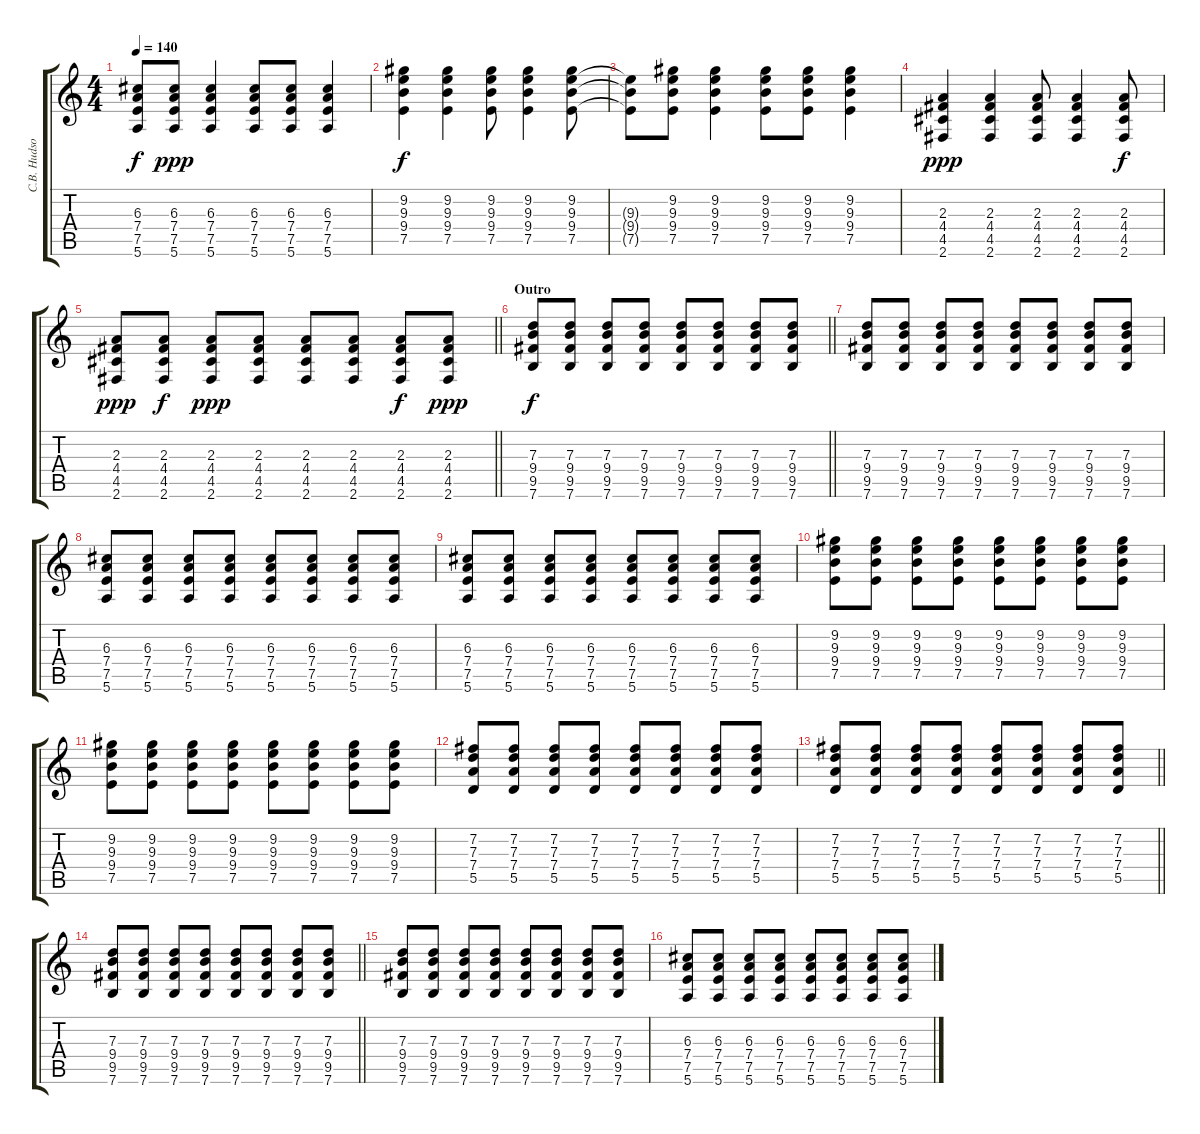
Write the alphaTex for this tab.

\track ("C.B. Hudson" "C.B. Hudso") {instrument overdrivenguitar}
\staff {score tabs}
\tuning (E4 B3 G3 D3 A2 E2) {hide}
\ts (4 4)
\tempo 140
\clef g2
\ks c
(6.3{t} 7.4{t} 7.5{t} 5.6{t}).8{dy f} (6.3 7.4 7.5 5.6).8{dy ppp} (6.3 7.4 7.5 5.6).4 (6.3 7.4 7.5 5.6).8 (6.3 7.4 7.5 5.6).8 (6.3 7.4 7.5 5.6).4 |
(9.2 9.3 9.4 7.5).4{dy f} (9.2 9.3 9.4 7.5).4 (9.2 9.3 9.4 7.5).8 (9.2 9.3 9.4 7.5).4 (9.2 9.3 9.4 7.5).8 |
(9.3{t} 9.4{t} 7.5{t}).8 (9.2 9.3 9.4 7.5).8 (9.2 9.3 9.4 7.5).4 (9.2 9.3 9.4 7.5).8 (9.2 9.3 9.4 7.5).8 (9.2 9.3 9.4 7.5).4 |
(2.3 4.4 4.5 2.6).4{dy ppp} (2.3 4.4 4.5 2.6).4 (2.3 4.4 4.5 2.6).8 (2.3 4.4 4.5 2.6).4 (2.3 4.4 4.5 2.6).8{dy f} |
\barLineRight lightlight
(2.3 4.4 4.5 2.6).8{dy ppp} (2.3 4.4 4.5 2.6).8{dy f} (2.3 4.4 4.5 2.6).8{dy ppp} (2.3 4.4 4.5 2.6).8 (2.3 4.4 4.5 2.6).8 (2.3 4.4 4.5 2.6).8 (2.3 4.4 4.5 2.6).8{dy f} (2.3 4.4 4.5 2.6).8{dy ppp} |
\section ("" "Outro")
\barLineRight lightlight
(7.3 9.4 9.5 7.6).8{dy f volume 10 instrument overdrivenguitar} (7.3 9.4 9.5 7.6).8 (7.3 9.4 9.5 7.6).8 (7.3 9.4 9.5 7.6).8 (7.3 9.4 9.5 7.6).8 (7.3 9.4 9.5 7.6).8 (7.3 9.4 9.5 7.6).8 (7.3 9.4 9.5 7.6).8 |
(7.3 9.4 9.5 7.6).8{volume 10 instrument overdrivenguitar} (7.3 9.4 9.5 7.6).8 (7.3 9.4 9.5 7.6).8 (7.3 9.4 9.5 7.6).8 (7.3 9.4 9.5 7.6).8 (7.3 9.4 9.5 7.6).8 (7.3 9.4 9.5 7.6).8 (7.3 9.4 9.5 7.6).8 |
(6.3 7.4 7.5 5.6).8 (6.3 7.4 7.5 5.6).8 (6.3 7.4 7.5 5.6).8 (6.3 7.4 7.5 5.6).8 (6.3 7.4 7.5 5.6).8 (6.3 7.4 7.5 5.6).8 (6.3 7.4 7.5 5.6).8 (6.3 7.4 7.5 5.6).8 |
(6.3 7.4 7.5 5.6).8 (6.3 7.4 7.5 5.6).8 (6.3 7.4 7.5 5.6).8 (6.3 7.4 7.5 5.6).8 (6.3 7.4 7.5 5.6).8 (6.3 7.4 7.5 5.6).8 (6.3 7.4 7.5 5.6).8 (6.3 7.4 7.5 5.6).8 |
(9.2 9.3 9.4 7.5).8 (9.2 9.3 9.4 7.5).8 (9.2 9.3 9.4 7.5).8 (9.2 9.3 9.4 7.5).8 (9.2 9.3 9.4 7.5).8 (9.2 9.3 9.4 7.5).8 (9.2 9.3 9.4 7.5).8 (9.2 9.3 9.4 7.5).8 |
(9.2 9.3 9.4 7.5).8 (9.2 9.3 9.4 7.5).8 (9.2 9.3 9.4 7.5).8 (9.2 9.3 9.4 7.5).8 (9.2 9.3 9.4 7.5).8 (9.2 9.3 9.4 7.5).8 (9.2 9.3 9.4 7.5).8 (9.2 9.3 9.4 7.5).8 |
(7.2 7.3 7.4 5.5).8 (7.2 7.3 7.4 5.5).8 (7.2 7.3 7.4 5.5).8 (7.2 7.3 7.4 5.5).8 (7.2 7.3 7.4 5.5).8 (7.2 7.3 7.4 5.5).8 (7.2 7.3 7.4 5.5).8 (7.2 7.3 7.4 5.5).8 |
\barLineRight lightlight
(7.2 7.3 7.4 5.5).8 (7.2 7.3 7.4 5.5).8 (7.2 7.3 7.4 5.5).8 (7.2 7.3 7.4 5.5).8 (7.2 7.3 7.4 5.5).8 (7.2 7.3 7.4 5.5).8 (7.2 7.3 7.4 5.5).8 (7.2 7.3 7.4 5.5).8 |
\barLineRight lightlight
(7.3 9.4 9.5 7.6).8{volume 10 instrument overdrivenguitar} (7.3 9.4 9.5 7.6).8 (7.3 9.4 9.5 7.6).8 (7.3 9.4 9.5 7.6).8 (7.3 9.4 9.5 7.6).8 (7.3 9.4 9.5 7.6).8 (7.3 9.4 9.5 7.6).8 (7.3 9.4 9.5 7.6).8 |
(7.3 9.4 9.5 7.6).8{volume 10 instrument overdrivenguitar} (7.3 9.4 9.5 7.6).8 (7.3 9.4 9.5 7.6).8 (7.3 9.4 9.5 7.6).8 (7.3 9.4 9.5 7.6).8 (7.3 9.4 9.5 7.6).8 (7.3 9.4 9.5 7.6).8 (7.3 9.4 9.5 7.6).8 |
(6.3 7.4 7.5 5.6).8 (6.3 7.4 7.5 5.6).8 (6.3 7.4 7.5 5.6).8 (6.3 7.4 7.5 5.6).8 (6.3 7.4 7.5 5.6).8 (6.3 7.4 7.5 5.6).8 (6.3 7.4 7.5 5.6).8 (6.3 7.4 7.5 5.6).8
